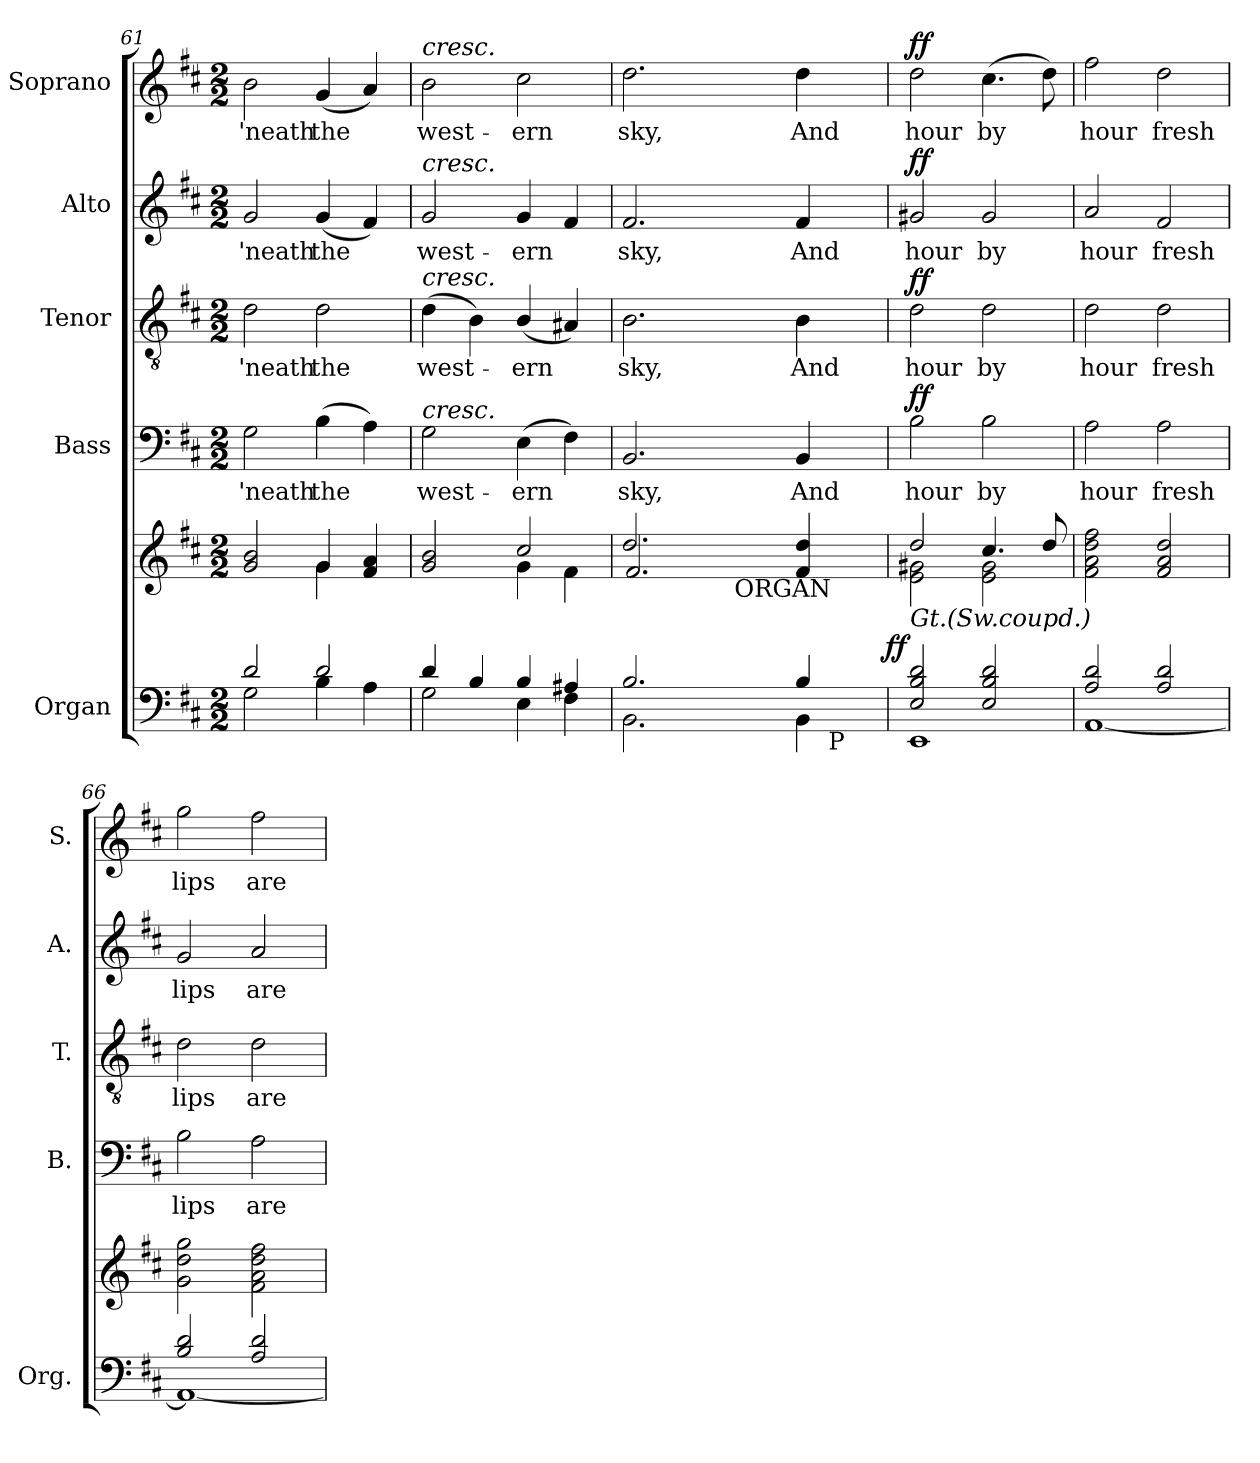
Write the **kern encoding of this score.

**kern	**kern	**dynam	**kern	**text	**dynam	**kern	**text	**dynam	**kern	**text	**dynam	**kern	**text	**dynam
*part5	*part5	*part5	*part4	*part4	*part4	*part3	*part3	*part3	*part2	*part2	*part2	*part1	*part1	*part1
*staff6	*staff5	*staff5/6	*staff4	*staff4	*staff4	*staff3	*staff3	*staff3	*staff2	*staff2	*staff2	*staff1	*staff1	*staff1
*I"Organ	*	*	*I"Bass	*	*	*I"Tenor	*	*	*I"Alto	*	*	*I"Soprano	*	*
*I'Org.	*	*	*I'B.	*	*	*I'T.	*	*	*I'A.	*	*	*I'S.	*	*
*clefF4	*clefG2	*	*clefF4	*	*	*clefGv2	*	*	*clefG2	*	*	*clefG2	*	*
*	*	*	*	*	*	*ITrd7c12	*	*	*	*	*	*	*	*
*k[f#c#]	*k[f#c#]	*	*k[f#c#]	*	*	*k[f#c#]	*	*	*k[f#c#]	*	*	*k[f#c#]	*	*
*D:	*D:	*	*D:	*	*	*D:	*	*	*D:	*	*	*D:	*	*
*M2/2	*M2/2	*	*M2/2	*	*	*M2/2	*	*	*M2/2	*	*	*M2/2	*	*
=61	=61	=61	=61	=61	=61	=61	=61	=61	=61	=61	=61	=61	=61	=61
*^	*^	*	*	*	*	*	*	*	*	*	*	*	*	*
!	!	!	!	!	!	!LO:LY:b:color=#000000	!	!	!	!	!	!	!	!	!	!
!	!	!	!	!	!	!	!	!	!LO:LY:b:color=#000000	!	!	!	!	!	!	!
!	!	!	!	!	!	!	!	!	!	!	!	!LO:LY:b:color=#000000	!	!	!	!
!	!	!	!	!	!	!	!	!	!	!	!	!	!	!	!LO:LY:b:color=#000000	!
2di/	2Gi\	2gi/ 2bi	2ryy	.	2Gi\	'neath	.	2Di\	'neath	.	2gi/	'neath	.	2bi\	'neath	.
!	!	!	!	!	!	!LO:LY:b:color=#000000	!	!	!	!	!	!	!	!	!	!
!	!	!	!	!	!	!	!	!	!LO:LY:b:color=#000000	!	!	!	!	!	!	!
!	!	!	!	!	!	!	!	!	!	!	!	!LO:LY:b:color=#000000	!	!	!	!
!	!	!	!	!	!	!	!	!	!	!	!	!	!	!	!LO:LY:b:color=#000000	!
2di/	4Bi\	4gi/	4gi\	.	(4Bi\	the	.	2Di\	the	.	(4gi/	the	.	(4gi/	the	.
.	4Ai\	4f#i/ 4ai	4ryy	.	4Ai\)	.	.	.	.	.	4f#i/)	.	.	4ai/)	.	.
!!LO:LB:g=z
=62	=62	=62	=62	=62	=62	=62	=62	=62	=62	=62	=62	=62	=62	=62	=62	=62
!	!	!	!	!	!	!LO:LY:b:color=#000000	!	!	!	!	!	!	!	!	!	!
!	!	!	!	!	!	!	!	!	!LO:LY:b:color=#000000	!	!	!	!	!	!	!
!	!	!	!	!	!	!	!	!	!	!	!	!LO:LY:b:color=#000000	!	!	!	!
!	!	!	!	!	!	!	!	!	!	!	!	!	!	!LO:TX:a:i:t=cresc.	!	!
!	!	!	!	!	!	!	!	!	!	!	!LO:TX:a:i:t=cresc.	!	!	!	!	!
!	!	!	!	!	!	!	!	!LO:TX:a:i:t=cresc.	!	!	!	!	!	!	!	!
!	!	!	!	!	!LO:TX:a:i:t=cresc.	!	!	!	!	!	!	!	!	!	!	!
!	!	!	!	!	!	!	!	!	!	!	!	!	!	!	!LO:LY:b:color=#000000	!
4di/	2Gi\	2gi/ 2bi	2ryy	.	2Gi\	west-	.	(4Di\	west-	.	2gi/	west-	.	2bi\	west-	.
4Bi/	.	.	.	.	.	.	.	4BBi\)	.	.	.	.	.	.	.	.
!	!	!	!	!	!	!LO:LY:b:color=#000000	!	!	!	!	!	!	!	!	!	!
!	!	!	!	!	!	!	!	!	!LO:LY:b:color=#000000	!	!	!	!	!	!	!
!	!	!	!	!	!	!	!	!	!	!	!	!LO:LY:b:color=#000000	!	!	!	!
!	!	!	!	!	!	!	!	!	!	!	!	!	!	!	!LO:LY:b:color=#000000	!
4Bi/	4Ei\	2cc#i/	4gi\	.	(4Ei\	-ern	.	(4BBi/	-ern	.	4gi/	-ern	.	2cc#i\	-ern	.
4A#Xi/	4F#i\	.	4f#i\	.	4F#i\)	.	.	4AA#Xi/)	.	.	4f#i/	.	.	.	.	.
=63	=63	=63	=63	=63	=63	=63	=63	=63	=63	=63	=63	=63	=63	=63	=63	=63
!	!	!	!	!	!	!LO:LY:b:color=#000000	!	!	!	!	!	!	!	!	!	!
!	!	!	!	!	!	!	!	!	!LO:LY:b:color=#000000	!	!	!	!	!	!	!
!	!	!	!	!	!	!	!	!	!	!	!	!LO:LY:b:color=#000000	!	!	!	!
!	!	!	!	!	!	!	!	!	!	!	!	!	!	!	!LO:LY:b:color=#000000	!
*	*^	*^	*^	*	*	*	*	*	*	*	*	*	*	*	*	*
2.Bi/	2.BBi\	2ryy	2.ddi/	2.f#i/	2ryy	4ryy	.	2.BBi/	sky,	.	2.BBi\	sky,	.	2.f#i/	sky,	.	2.ddi\	sky,	.
.	.	.	.	.	.	8ryy	.	.	.	.	.	.	.	.	.	.	.	.	.
.	.	.	.	.	.	16ryy	.	.	.	.	.	.	.	.	.	.	.	.	.
.	.	.	.	.	.	64..ryy	.	.	.	.	.	.	.	.	.	.	.	.	.
!	!	!	!	!	!	!LO:TX:b:t=ORGAN	!	!	!	!	!	!	!	!	!	!	!	!	!
.	.	.	.	.	.	2ryy	.	.	.	.	.	.	.	.	.	.	.	.	.
.	.	4ryy	.	.	4ryy	.	.	.	.	.	.	.	.	.	.	.	.	.	.
!	!	!	!	!	!	!	!	!	!LO:LY:b:color=#000000	!	!	!	!	!	!	!	!	!	!
!	!	!	!	!	!	!	!	!	!	!	!	!LO:LY:b:color=#000000	!	!	!	!	!	!	!
!	!	!	!	!	!	!	!	!	!	!	!	!	!	!	!LO:LY:b:color=#000000	!	!	!	!
!	!	!	!	!	!	!	!	!	!	!	!	!	!	!	!	!	!	!LO:LY:b:color=#000000	!
4Bi/	4BBi\	8ryy	4f#i/ 4ddi	4ryy	8ryy	.	.	4BBi/	And	.	4BBi\	And	.	4f#i/	And	.	4ddi\	And	.
.	.	1024ryy	.	.	16ryy	.	.	.	.	.	.	.	.	.	.	.	.	.	.
!	!	!LO:TX:b:t=P	!	!	!	!	!	!	!	!	!	!	!	!	!	!	!	!	!
.	.	16ryy	.	.	.	.	.	.	.	.	.	.	.	.	.	.	.	.	.
.	.	.	.	.	32ryy	.	.	.	.	.	.	.	.	.	.	.	.	.	.
.	.	32ryy	.	.	.	.	.	.	.	.	.	.	.	.	.	.	.	.	.
.	.	.	.	.	.	32ryy	.	.	.	.	.	.	.	.	.	.	.	.	.
.	.	.	.	.	64ryy	.	.	.	.	.	.	.	.	.	.	.	.	.	.
.	.	64ryy	.	.	.	.	.	.	.	.	.	.	.	.	.	.	.	.	.
.	.	.	.	.	128...ryy	.	.	.	.	.	.	.	.	.	.	.	.	.	.
.	.	128...ryy	.	.	.	.	.	.	.	.	.	.	.	.	.	.	.	.	.
.	.	.	.	.	.	256ryy	.	.	.	.	.	.	.	.	.	.	.	.	.
.	.	.	.	.	1024ryy	.	ff	.	.	.	.	.	.	.	.	.	.	.	.
*	*v	*v	*	*	*	*	*	*	*	*	*	*	*	*	*	*	*	*	*
*	*	*	*v	*v	*v	*	*	*	*	*	*	*	*	*	*	*	*	*
=64	=64	=64	=64	=64	=64	=64	=64	=64	=64	=64	=64	=64	=64	=64	=64	=64
*	*^	*^	*^	*	*	*	*	*	*	*	*	*	*	*	*	*
!	!	!	!	!	!	!	!	!	!LO:LY:b:color=#000000	!	!	!	!	!	!	!	!	!	!
*	*v	*v	*	*	*	*	*	*	*	*	*	*	*	*	*	*	*	*	*
*	*	*	*v	*v	*v	*	*	*	*	*	*	*	*	*	*	*	*	*
*	*^	*^	*^	*	*	*	*	*	*	*	*	*	*	*	*	*
!	!	!	!	!	!	!	!	!	!	!	!	!LO:LY:b:color=#000000	!	!	!	!	!	!	!
*	*v	*v	*	*	*	*	*	*	*	*	*	*	*	*	*	*	*	*	*
*	*	*	*v	*v	*v	*	*	*	*	*	*	*	*	*	*	*	*	*
*	*^	*^	*^	*	*	*	*	*	*	*	*	*	*	*	*	*
!	!	!	!	!	!	!	!	!	!	!	!	!	!	!	!LO:LY:b:color=#000000	!	!	!	!
*	*v	*v	*	*	*	*	*	*	*	*	*	*	*	*	*	*	*	*	*
*	*	*	*v	*v	*v	*	*	*	*	*	*	*	*	*	*	*	*	*
*	*^	*^	*^	*	*	*	*	*	*	*	*	*	*	*	*	*
!	!	!	!LO:TX:b:i:t=Gt.(Sw.coupd.)	!	!	!	!	!	!	!	!	!	!	!	!	!	!	!	!
!	!	!	!	!	!	!	!	!	!	!	!	!	!	!	!	!	!	!LO:LY:b:color=#000000	!
*	*v	*v	*	*	*	*	*	*	*	*	*	*	*	*	*	*	*	*	*
*	*	*	*v	*v	*v	*	*	*	*	*	*	*	*	*	*	*	*	*
2Ei/ 2Bi 2di	1EEi	2ddi/	2ei\ 2g#Xi	.	2Bi\	hour	ff	2Di\	hour	ff	2g#Xi/	hour	ff	2ddi\	hour	ff
!	!	!	!	!	!	!LO:LY:b:color=#000000	!	!	!	!	!	!	!	!	!	!
!	!	!	!	!	!	!	!	!	!LO:LY:b:color=#000000	!	!	!	!	!	!	!
!	!	!	!	!	!	!	!	!	!	!	!	!LO:LY:b:color=#000000	!	!	!	!
!	!	!	!	!	!	!	!	!	!	!	!	!	!	!	!LO:LY:b:color=#000000	!
2Ei/ 2Bi 2di	.	4.cc#i/	2ei\ 2g#i	.	2Bi\	by	.	2Di\	by	.	2g#i/	by	.	(4.cc#i\	by	.
.	.	8ddi/	.	.	.	.	.	.	.	.	.	.	.	8ddi\)	.	.
*	*	*v	*v	*	*	*	*	*	*	*	*	*	*	*	*	*
=65	=65	=65	=65	=65	=65	=65	=65	=65	=65	=65	=65	=65	=65	=65	=65
!	!	!	!	!	!LO:LY:b:color=#000000	!	!	!	!	!	!	!	!	!	!
!	!	!	!	!	!	!	!	!LO:LY:b:color=#000000	!	!	!	!	!	!	!
!	!	!	!	!	!	!	!	!	!	!	!LO:LY:b:color=#000000	!	!	!	!
!	!	!	!	!	!	!	!	!	!	!	!	!	!	!LO:LY:b:color=#000000	!
2Ai/ 2di	[1AAi	2f#i\ 2ai 2ddi 2ff#i	.	2Ai\	hour	.	2Di\	hour	.	2ai/	hour	.	2ff#i\	hour	.
!	!	!	!	!	!LO:LY:b:color=#000000	!	!	!	!	!	!	!	!	!	!
!	!	!	!	!	!	!	!	!LO:LY:b:color=#000000	!	!	!	!	!	!	!
!	!	!	!	!	!	!	!	!	!	!	!LO:LY:b:color=#000000	!	!	!	!
!	!	!	!	!	!	!	!	!	!	!	!	!	!	!LO:LY:b:color=#000000	!
2Ai/ 2di	.	2f#i/ 2ai 2ddi	.	2Ai\	fresh	.	2Di\	fresh	.	2f#i/	fresh	.	2ddi\	fresh	.
=66	=66	=66	=66	=66	=66	=66	=66	=66	=66	=66	=66	=66	=66	=66	=66
!	!	!	!	!	!LO:LY:b:color=#000000	!	!	!	!	!	!	!	!	!	!
!	!	!	!	!	!	!	!	!LO:LY:b:color=#000000	!	!	!	!	!	!	!
!	!	!	!	!	!	!	!	!	!	!	!LO:LY:b:color=#000000	!	!	!	!
!	!	!	!	!	!	!	!	!	!	!	!	!	!	!LO:LY:b:color=#000000	!
2Bi/ 2di	1AAi_	2gi\ 2ddi 2ggi	.	2Bi\	lips	.	2Di\	lips	.	2gi/	lips	.	2ggi\	lips	.
!	!	!	!	!	!LO:LY:b:color=#000000	!	!	!	!	!	!	!	!	!	!
!	!	!	!	!	!	!	!	!LO:LY:b:color=#000000	!	!	!	!	!	!	!
!	!	!	!	!	!	!	!	!	!	!	!LO:LY:b:color=#000000	!	!	!	!
!	!	!	!	!	!	!	!	!	!	!	!	!	!	!LO:LY:b:color=#000000	!
2Ai/ 2di	.	2f#i\ 2ai 2ddi 2ff#i	.	2Ai\	are	.	2Di\	are	.	2ai/	are	.	2ff#i\	are	.
*v	*v	*	*	*	*	*	*	*	*	*	*	*	*	*	*
=	=	=	=	=	=	=	=	=	=	=	=	=	=	=
*-	*-	*-	*-	*-	*-	*-	*-	*-	*-	*-	*-	*-	*-	*-
